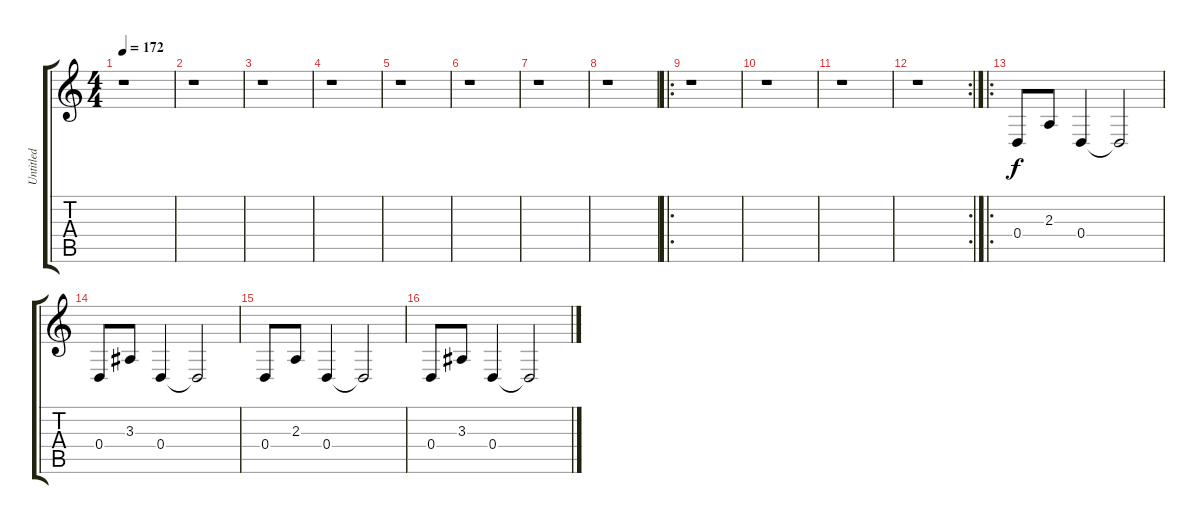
\track ("Untitled" "Untitled") {instrument brightacousticpiano}
\staff {score tabs}
\tuning (E4 B3 G3 D3 A2 E2) {hide}
\ts (4 4)
\tempo 172
\clef g2
\ks c
r.1{dy f} |
r.1 |
r.1 |
r.1 |
r.1 |
r.1 |
r.1 |
r.1 |
\ro
r.1 |
r.1 |
r.1 |
\rc 2
r.1 |
\ro
0.4.8 2.3.8 0.4.4 0.4{t}.2 |
0.4.8 3.3.8 0.4.4 0.4{t}.2 |
0.4.8 2.3.8 0.4.4 0.4{t}.2 |
0.4.8 3.3.8 0.4.4 0.4{t}.2
